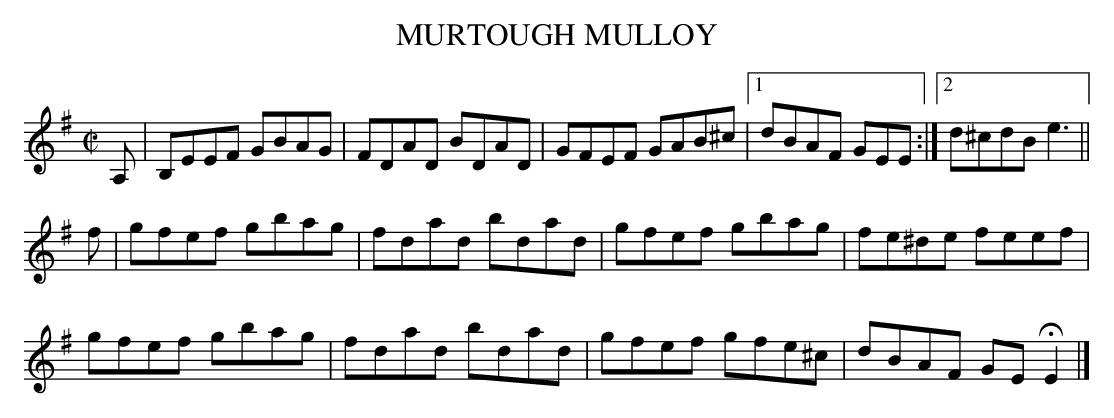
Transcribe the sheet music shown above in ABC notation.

X:1
T:MURTOUGH MULLOY
M:C|
L:1/8
K:Em
A,|B,EEF GBAG|FDAD BDAD|GFEF GAB^c|1 dBAF GEE :|\
[2 d^cdB e3||
f|gfef gbag|fdad bdad|gfef gbag|fe^de feef|
gfef gbag|fdad bdad|gfef gfe^c|dBAF GEHE2|]
